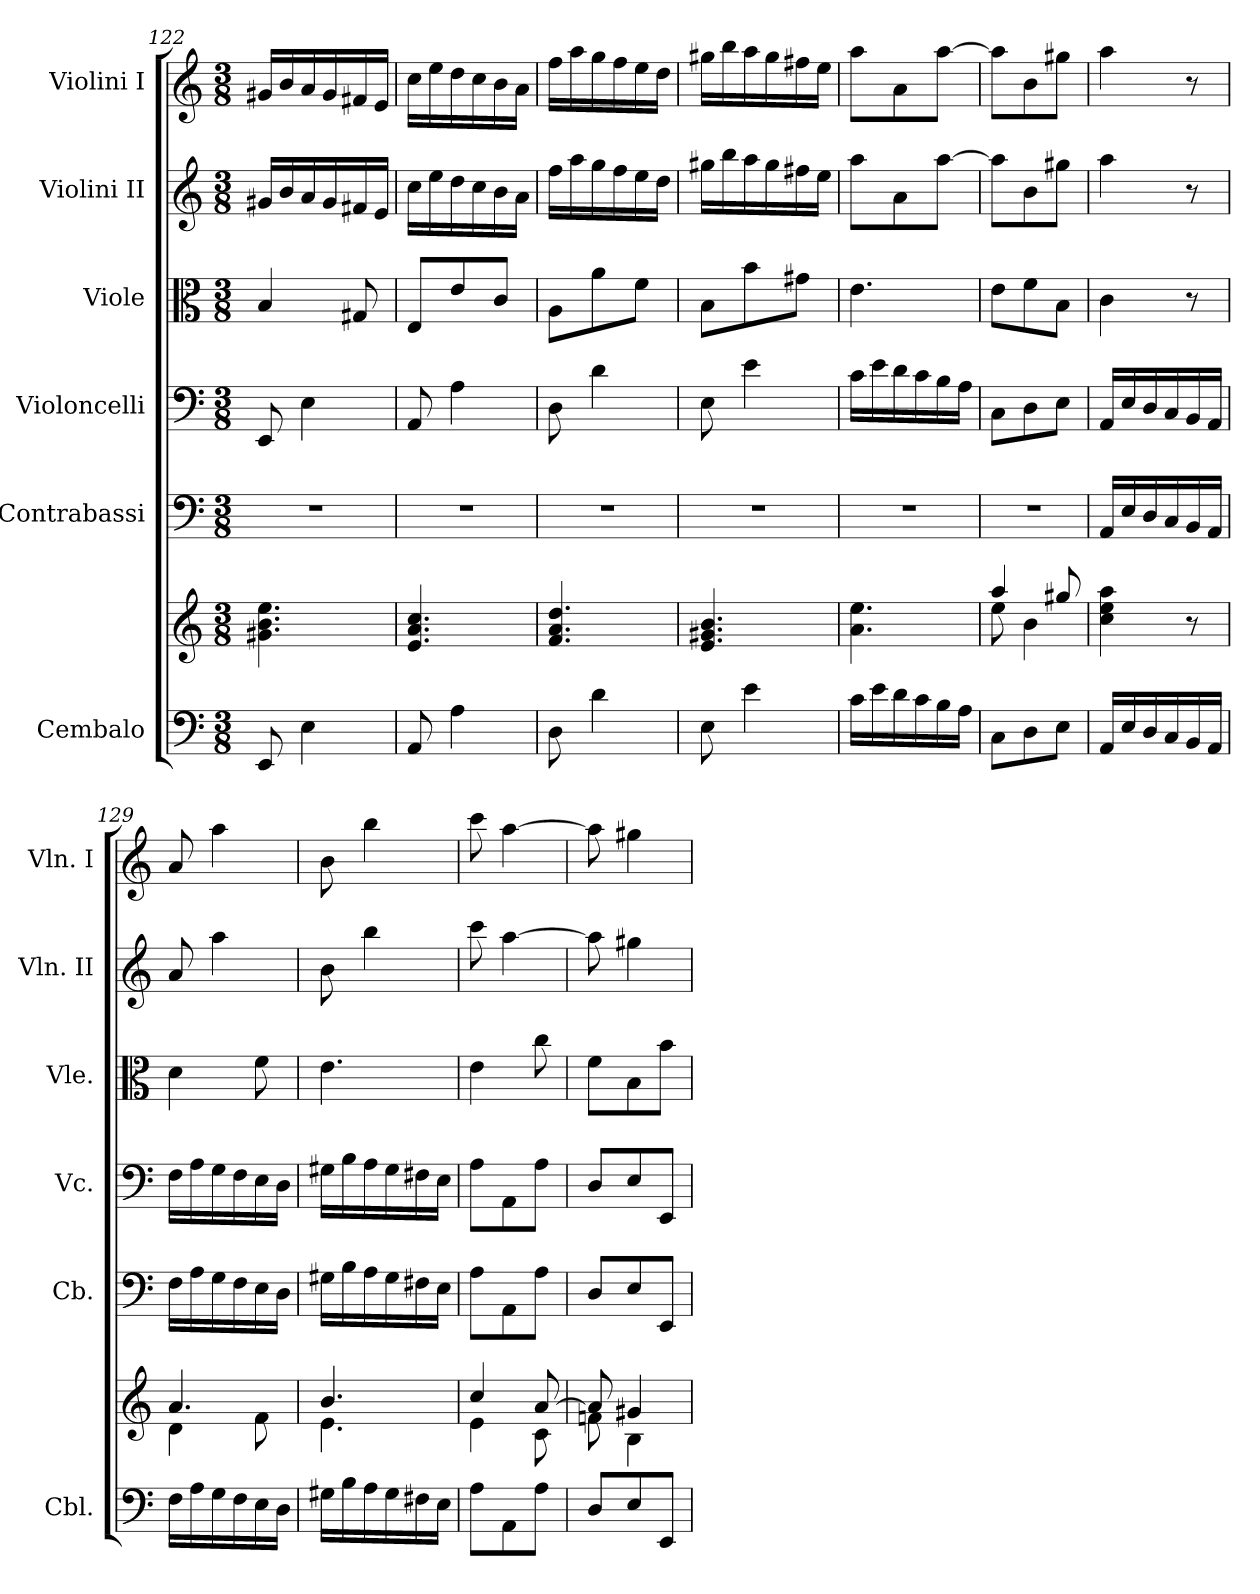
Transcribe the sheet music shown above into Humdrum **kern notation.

**kern	**kern	**kern	**kern	**kern	**kern	**kern
*part6	*part6	*part5	*part4	*part3	*part2	*part1
*staff7	*staff6	*staff5	*staff4	*staff3	*staff2	*staff1
*I"Cembalo	*	*I"Contrabassi	*I"Violoncelli	*I"Viole	*I"Violini II	*I"Violini I
*I'Cbl.	*	*I'Cb.	*I'Vc.	*I'Vle.	*I'Vln. II	*I'Vln. I
*clefF4	*clefG2	*clefF4	*clefF4	*clefC3	*clefG2	*clefG2
*	*	*ITrd7c12	*	*	*	*
*k[]	*k[]	*k[]	*k[]	*k[]	*k[]	*k[]
*M3/8	*M3/8	*M3/8	*M3/8	*M3/8	*M3/8	*M3/8
=122	=122	=122	=122	=122	=122	=122
8EE/	4.g#X\ 4.b\ 4.ee\	4.r	8EE/	4B/	16g#X/LL	16g#X/LL
.	.	.	.	.	16b/	16b/
4E\	.	.	4E\	.	16a/	16a/
.	.	.	.	.	16g#/	16g#/
.	.	.	.	8G#X/	16f#X/	16f#X/
.	.	.	.	.	16e/JJ	16e/JJ
=123	=123	=123	=123	=123	=123	=123
8AA/	4.e/ 4.a/ 4.cc/	4.r	8AA/	8E/L	16cc\LL	16cc\LL
.	.	.	.	.	16ee\	16ee\
4A\	.	.	4A\	8e/	16dd\	16dd\
.	.	.	.	.	16cc\	16cc\
.	.	.	.	8c/J	16b\	16b\
.	.	.	.	.	16a\JJ	16a\JJ
=124	=124	=124	=124	=124	=124	=124
8D\	4.f/ 4.a/ 4.dd/	4.r	8D\	8A\L	16ff\LL	16ff\LL
.	.	.	.	.	16aa\	16aa\
4d\	.	.	4d\	8a\	16gg\	16gg\
.	.	.	.	.	16ff\	16ff\
.	.	.	.	8f\J	16ee\	16ee\
.	.	.	.	.	16dd\JJ	16dd\JJ
!!LO:PB:g=z
=125	=125	=125	=125	=125	=125	=125
8E\	4.e/ 4.g#X/ 4.b/	4.r	8E\	8B\L	16gg#X\LL	16gg#X\LL
.	.	.	.	.	16bb\	16bb\
4e\	.	.	4e\	8b\	16aa\	16aa\
.	.	.	.	.	16gg#\	16gg#\
.	.	.	.	8g#X\J	16ff#X\	16ff#X\
.	.	.	.	.	16ee\JJ	16ee\JJ
=126	=126	=126	=126	=126	=126	=126
16c\LL	4.a\ 4.ee\	4.r	16c\LL	4.e\	8aa\L	8aa\L
16e\	.	.	16e\	.	.	.
16d\	.	.	16d\	.	8a\	8a\
16c\	.	.	16c\	.	.	.
16B\	.	.	16B\	.	[8aa\J	[8aa\J
16A\JJ	.	.	16A\JJ	.	.	.
=127	=127	=127	=127	=127	=127	=127
*	*^	*	*	*	*	*
8C\L	4aa/	8ee\	4.r	8C\L	8e\L	8aa\L]	8aa\L]
8D\	.	4b\	.	8D\	8f\	8b\	8b\
8E\J	8gg#X/	.	.	8E\J	8B\J	8gg#X\J	8gg#X\J
*	*v	*v	*	*	*	*	*
=128	=128	=128	=128	=128	=128	=128
16AA/LL	4cc\ 4ee\ 4aa\	16AAA/LL	16AA/LL	4c\	4aa\	4aa\
16E/	.	16EE/	16E/	.	.	.
16D/	.	16DD/	16D/	.	.	.
16C/	.	16CC/	16C/	.	.	.
16BB/	8r	16BBB/	16BB/	8r	8r	8r
16AA/JJ	.	16AAA/JJ	16AA/JJ	.	.	.
=129	=129	=129	=129	=129	=129	=129
*	*^	*	*	*	*	*
16F\LL	4.a/	4d\	16FF\LL	16F\LL	4d\	8a/	8a/
16A\	.	.	16AA\	16A\	.	.	.
16G\	.	.	16GG\	16G\	.	4aa\	4aa\
16F\	.	.	16FF\	16F\	.	.	.
16E\	.	8f\	16EE\	16E\	8f\	.	.
16D\JJ	.	.	16DD\JJ	16D\JJ	.	.	.
=130	=130	=130	=130	=130	=130	=130	=130
16G#X\LL	4.b/	4.e\	16GG#X\LL	16G#X\LL	4.e\	8b\	8b\
16B\	.	.	16BB\	16B\	.	.	.
16A\	.	.	16AA\	16A\	.	4bb\	4bb\
16G#\	.	.	16GG#\	16G#\	.	.	.
16F#X\	.	.	16FF#X\	16F#X\	.	.	.
16E\JJ	.	.	16EE\JJ	16E\JJ	.	.	.
=131	=131	=131	=131	=131	=131	=131	=131
8A\L	4cc/	4e\	8AA\L	8A\L	4e\	8ccc\	8ccc\
8AA\	.	.	8AAA\	8AA\	.	[4aa\	[4aa\
8A\J	[8a/	8c\	8AA\J	8A\J	8cc\	.	.
!!LO:PB:g=z
=132	=132	=132	=132	=132	=132	=132	=132
!	!	!	!	!	!	!	!LO:TX:a:B:t=Rit.
*	*	*	*	*	*	*	*^
8D/L	8a/]	8fn\	8DD/L	8D/L	8f\L	8aa\]	8aa\]	4ryy
8E/	4g#X/	4B\	8EE/	8E/	8B\	4gg#X\	4gg#X\	.
8EE/J	.	.	8EEE/J	8EE/J	8b\J	.	.	8ryy
*	*v	*v	*	*	*	*	*v	*v
=	=	=	=	=	=	=
*-	*-	*-	*-	*-	*-	*-
